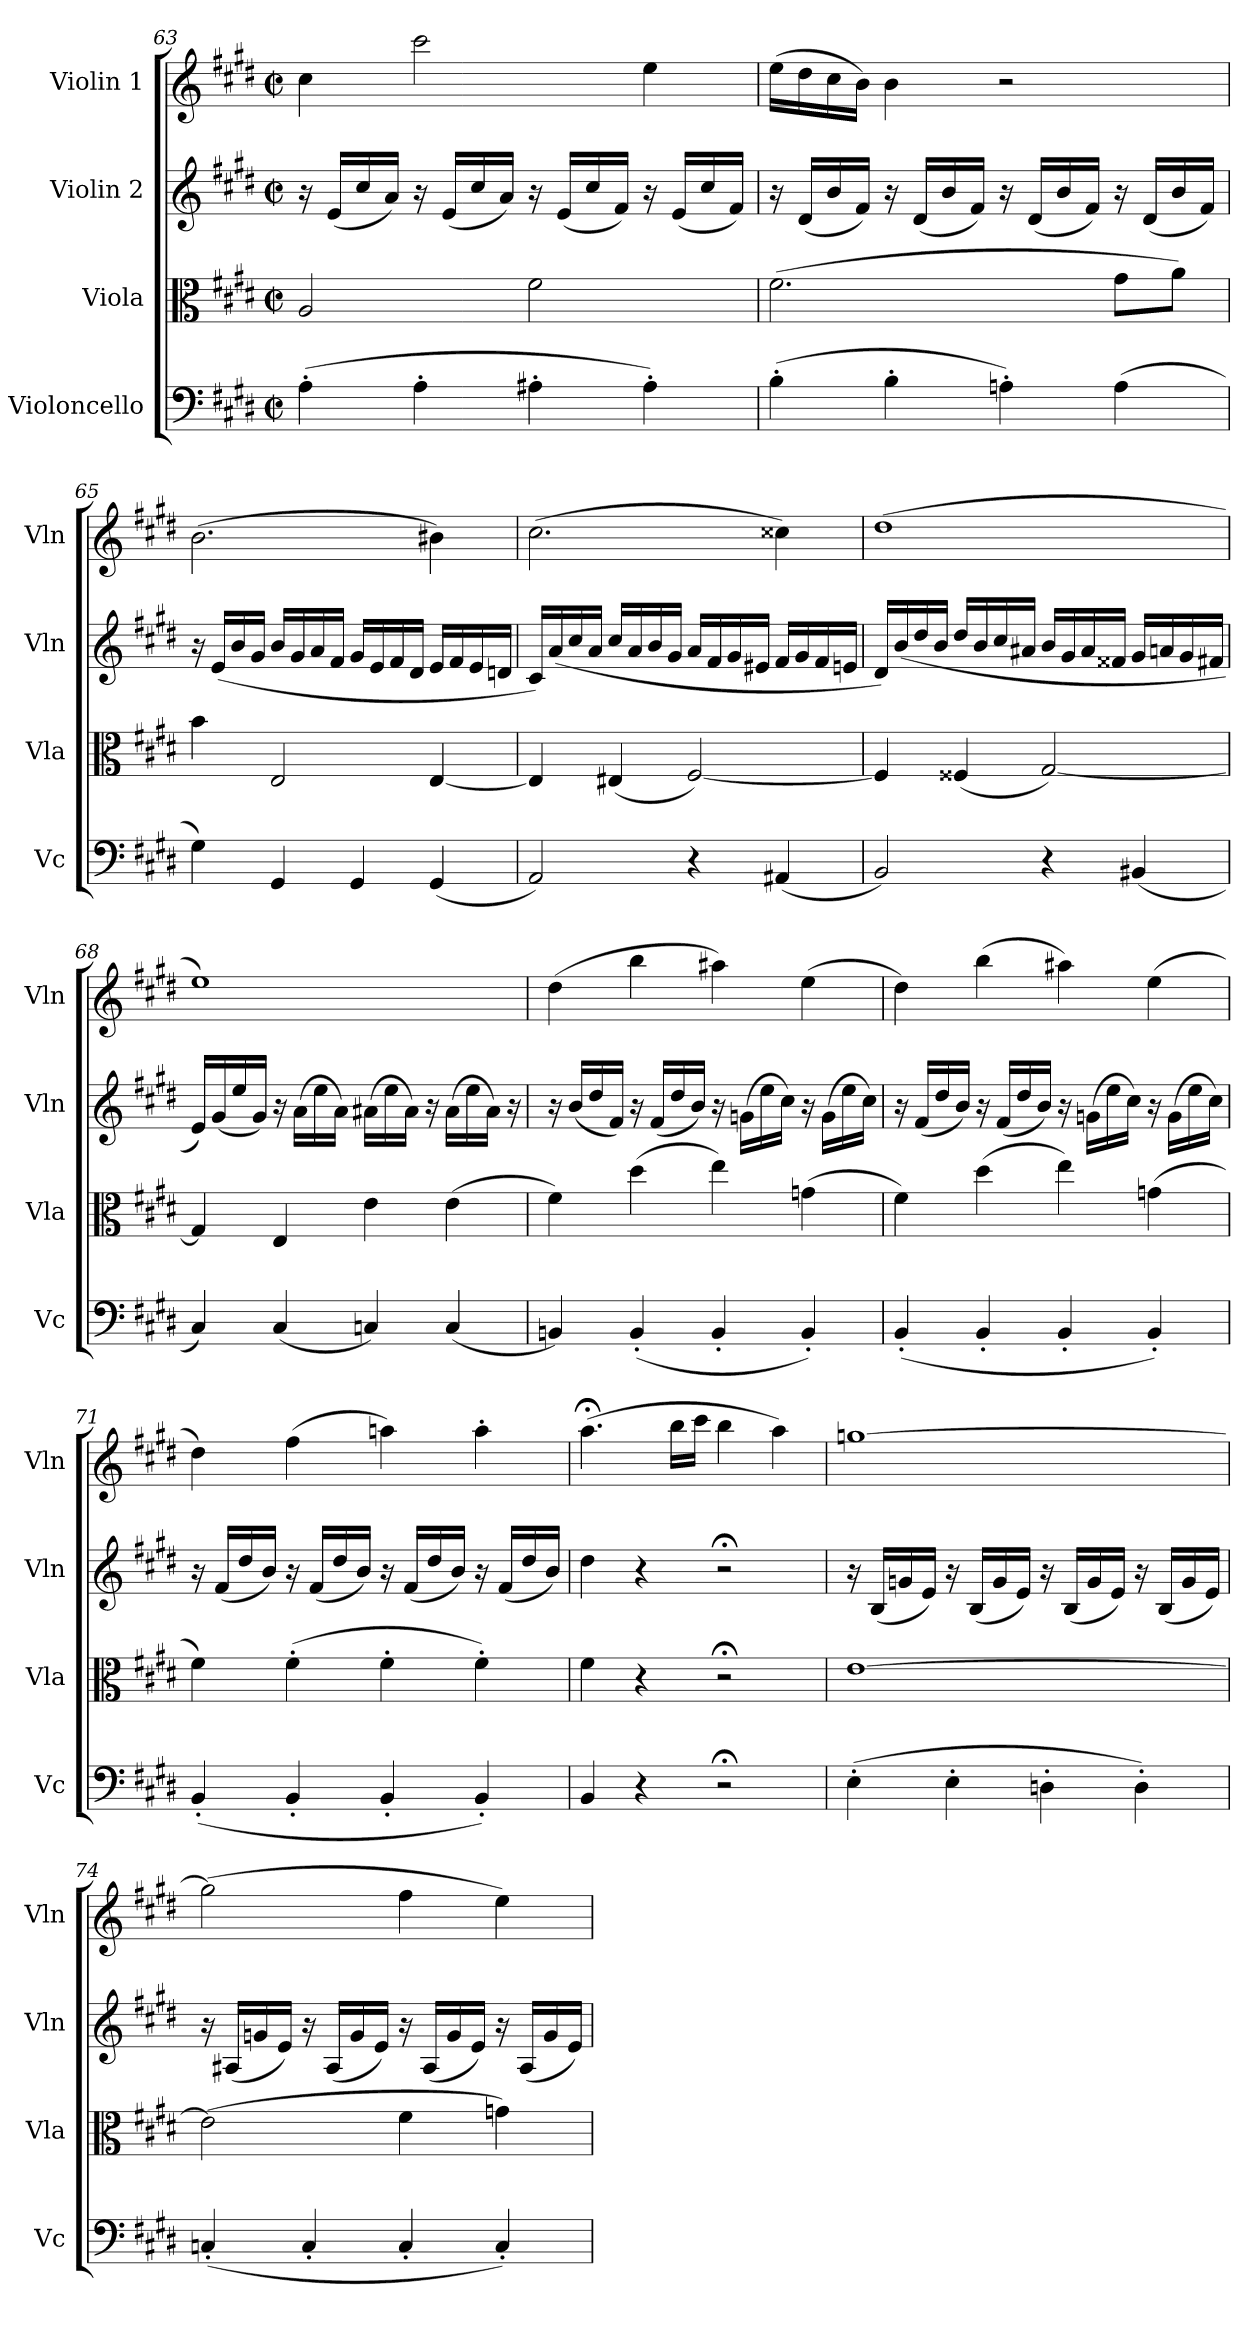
**kern	**kern	**kern	**kern
*part4	*part3	*part2	*part1
*staff4	*staff3	*staff2	*staff1
*I"Violoncello	*I"Viola	*I"Violin 2	*I"Violin 1
*I'Vc	*I'Vla	*I'Vln	*I'Vln
!!LO:PB:g=z
*clefF4	*clefC3	*clefG2	*clefG2
*k[f#c#g#d#]	*k[f#c#g#d#]	*k[f#c#g#d#]	*k[f#c#g#d#]
*M2/2	*M2/2	*M2/2	*M2/2
*met(c|)	*met(c|)	*met(c|)	*met(c|)
=63	=63	=63	=63
(4A'\	2A/	16r	4cc#\
.	.	(16e/LL	.
.	.	16cc#/	.
.	.	16a/JJ)	.
4A'\	.	16r	2ccc#\
.	.	(16e/LL	.
.	.	16cc#/	.
.	.	16a/JJ)	.
4A#X'\	2f#\	16r	.
.	.	(16e/LL	.
.	.	16cc#/	.
.	.	16f#/JJ)	.
4A#'\)	.	16r	4ee\
.	.	(16e/LL	.
.	.	16cc#/	.
.	.	16f#/JJ)	.
=64	=64	=64	=64
(4B'\	(2.f#\	16r	(16ee\LL
.	.	(16d#/LL	16dd#\
.	.	16b/	16cc#\
.	.	16f#/JJ)	16b\JJ)
4B'\	.	16r	4b\
.	.	(16d#/LL	.
.	.	16b/	.
.	.	16f#/JJ)	.
4An'\)	.	16r	2r
.	.	(16d#/LL	.
.	.	16b/	.
.	.	16f#/JJ)	.
(4A\	8g#\L	16r	.
.	.	(16d#/LL	.
.	8a\J)	16b/	.
.	.	16f#/JJ)	.
!!LO:LB:g=z
=65	=65	=65	=65
4G#\)	4b\	16r	(2.b\
.	.	(16e/LL	.
.	.	16b/	.
.	.	16g#/JJ	.
4GG#/	2E/	16b/LL	.
.	.	16g#/	.
.	.	16a/	.
.	.	16f#/JJ	.
4GG#/	.	16g#/LL	.
.	.	16e/	.
.	.	16f#/	.
.	.	16d#/JJ	.
(4GG#/	[4E/	16e/LL	4b#X\)
.	.	16f#/	.
.	.	16e/	.
.	.	16dn/JJ	.
!!LO:LB:g=z
=66	=66	=66	=66
2AA/)	4E/]	16c#/LL)	(2.cc#\
.	.	(16a/	.
.	.	16cc#/	.
.	.	16a/JJ	.
.	(4E#X/	16cc#/LL	.
.	.	16a/	.
.	.	16b/	.
.	.	16g#/JJ	.
4r	[2F#/)	16a/LL	.
.	.	16f#/	.
.	.	16g#/	.
.	.	16e#X/JJ	.
(4AA#X/	.	16f#/LL	4cc##X\)
.	.	16g#/	.
.	.	16f#/	.
.	.	16en/JJ	.
=67	=67	=67	=67
2BB/)	4F#/]	16d#/LL)	(1dd#
.	.	(<16b/	.
.	.	16dd#/	.
.	.	16b/JJ	.
.	(4F##X/	16dd#/LL	.
.	.	16b/	.
.	.	16cc#/	.
.	.	16a#X/JJ	.
4r	[2G#/)	16b/LL	.
.	.	16g#/	.
.	.	16a#/	.
.	.	16f##X/JJ	.
(4BB#X/	.	16g#/LL	.
.	.	16an/	.
.	.	16g#/	.
.	.	16f#X/JJ	.
!!LO:LB:g=z
=68	=68	=68	=68
4C#/)	4G#/]	16e/LL)	1ee)
.	.	(16g#/	.
.	.	16ee/	.
.	.	16g#/JJ)	.
(4C#/	4E/	16r	.
.	.	(16a\LL	.
.	.	16ee\	.
.	.	16a\JJ)	.
4Cn/)	4e\	(16a#X\LL	.
.	.	16ee\	.
.	.	16a#\JJ)	.
.	.	16r	.
(4C/	(4e\	(16a#\LL	.
.	.	16ee\	.
.	.	16a#\JJ)	.
.	.	16r	.
!!LO:LB:g=z
=69	=69	=69	=69
4BBn/)	4f#\)	16r	(4dd#\
.	.	(16b/LL	.
.	.	16dd#/	.
.	.	16f#/JJ)	.
(4BB'/	(4dd#\	16r	4bb\
.	.	(16f#/LL	.
.	.	16dd#/	.
.	.	16b/JJ)	.
4BB'/	4ee\)	16r	4aa#X\)
.	.	(16gn\LL	.
.	.	16ee\	.
.	.	16cc#\JJ)	.
4BB'/)	(4gn\	16r	(4ee\
.	.	(16g\LL	.
.	.	16ee\	.
.	.	16cc#\JJ)	.
=70	=70	=70	=70
(4BB'/	4f#\)	16r	4dd#\)
.	.	(16f#/LL	.
.	.	16dd#/	.
.	.	16b/JJ)	.
4BB'/	(4dd#\	16r	(4bb\
.	.	(16f#/LL	.
.	.	16dd#/	.
.	.	16b/JJ)	.
4BB'/	4ee\)	16r	4aa#X\)
.	.	(16gn\LL	.
.	.	16ee\	.
.	.	16cc#\JJ)	.
4BB'/)	(4gn\	16r	(4ee\
.	.	(16g\LL	.
.	.	16ee\	.
.	.	16cc#\JJ)	.
!!LO:PB:g=z
=71	=71	=71	=71
(4BB'/	4f#\)	16r	4dd#\)
.	.	(16f#/LL	.
.	.	16dd#/	.
.	.	16b/JJ)	.
4BB'/	(4f#'\	16r	(4ff#\
.	.	(16f#/LL	.
.	.	16dd#/	.
.	.	16b/JJ)	.
4BB'/	4f#'\	16r	4aan\)
.	.	(16f#/LL	.
.	.	16dd#/	.
.	.	16b/JJ)	.
4BB'/)	4f#'\)	16r	4aa'\
.	.	(16f#/LL	.
.	.	16dd#/	.
.	.	16b/JJ)	.
=72	=72	=72	=72
4BB/	4f#\	4dd#\	(4.aa;<\
4r	4r	4r	.
.	.	.	16bb\LL
.	.	.	16ccc#\JJ
2r;<	2r;<	2r;<	4bb\
.	.	.	4aa\)
!!LO:LB:g=z
=73	=73	=73	=73
(4E'\	[1e	16r	[1ggn
.	.	(16B/LL	.
.	.	16gn/	.
.	.	16e/JJ)	.
4E'\	.	16r	.
.	.	(16B/LL	.
.	.	16g/	.
.	.	16e/JJ)	.
4Dn'\	.	16r	.
.	.	(16B/LL	.
.	.	16g/	.
.	.	16e/JJ)	.
4D'\)	.	16r	.
.	.	(16B/LL	.
.	.	16g/	.
.	.	16e/JJ)	.
=74	=74	=74	=74
(4Cn'/	(2e\]	16r	(2gg\]
.	.	(16A#X/LL	.
.	.	16gn/	.
.	.	16e/JJ)	.
4C'/	.	16r	.
.	.	(16A#/LL	.
.	.	16g/	.
.	.	16e/JJ)	.
4C'/	4f#\	16r	4ff#\
.	.	(16A#/LL	.
.	.	16g/	.
.	.	16e/JJ)	.
4C'/)	4gn\)	16r	4ee\)
.	.	(16A#/LL	.
.	.	16g/	.
.	.	16e/JJ)	.
=	=	=	=
*-	*-	*-	*-
